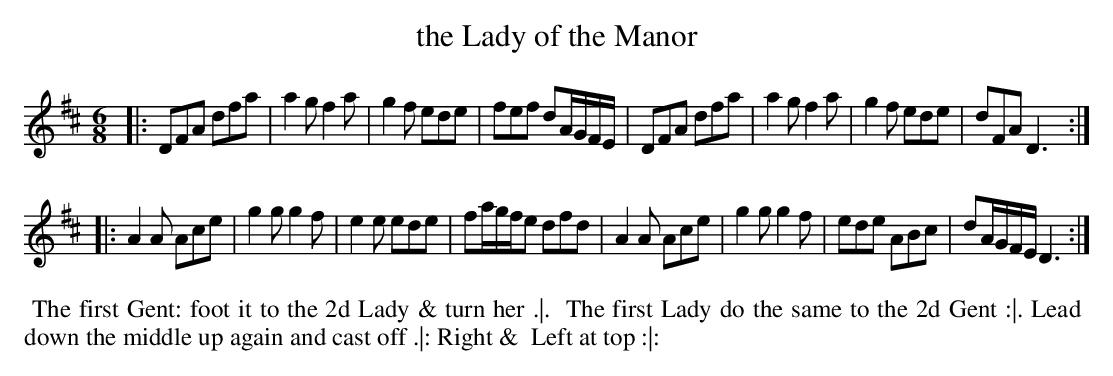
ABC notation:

X:1
T: the Lady of the Manor
M: 6/8
L: 1/8
K: D
|:\
DFA dfa | a2g f2a | g2f ede | fef dA/G/F/E/ |\
DFA dfa | a2g f2a | g2f ede | dFA D3 :|
|:\
A2A Ace | g2g g2f | e2e ede | fa/g/f/e dfd |\
A2A Ace | g2g g2f | ede ABc | dA/G/F/E/ D3 :|
